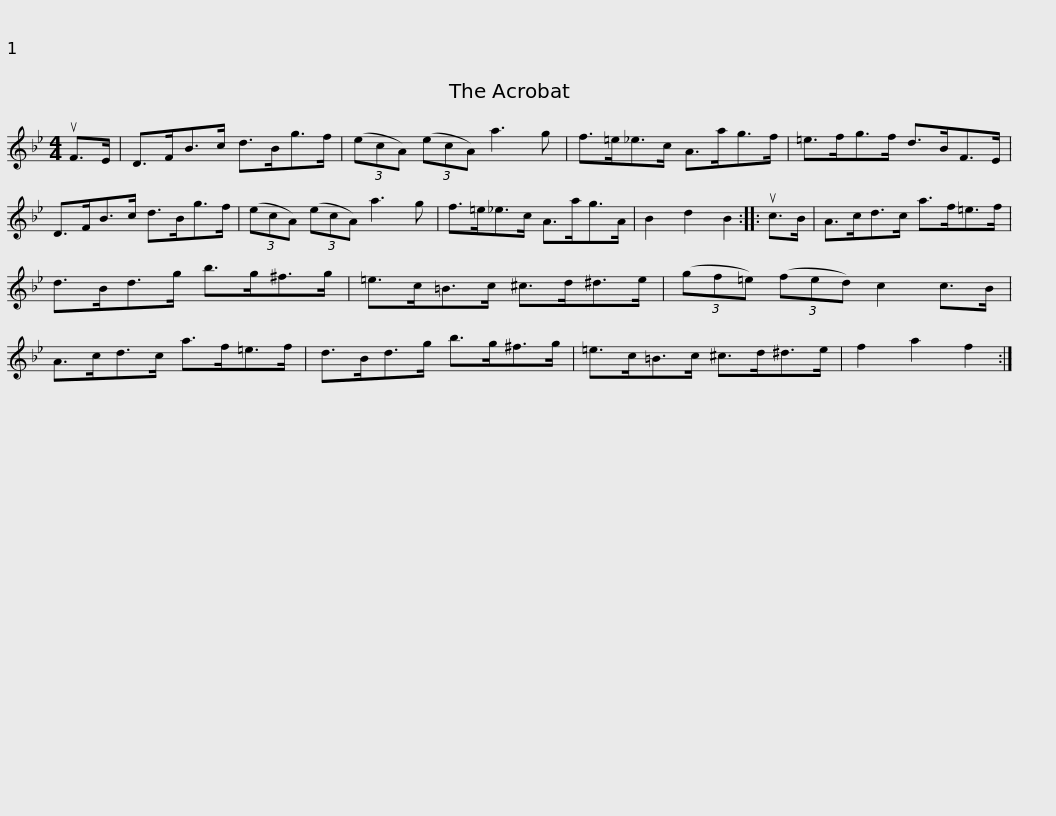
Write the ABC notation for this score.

X:1
L:1/8
M:4/4
I:linebreak $
K:Gmin
V:1 treble
V:1
 uF>E | D>FB>c d>Bg>f | (3(ecA) (3(ecA) a3 g | f>=e_e>c A>ag>f | =e>fg>f d>BF>E |$ %5
 D>FB>c d>Bg>f | (3(ecA) (3(ecA) a3 g | f>=e_e>c A>ag>A | B2 d2 B2 :: uc>B |$ %10
 A>cd>c a>f=e>f | d>Bd>g b>g^f>g | =e>c=B>c ^c>d^d>e | (3(gf=e) (3(fed) c2 c>B |$ A>cd>c a>f=e>f | %15
 d>Bd>g b>g^f>g | =e>c=B>c ^c>d^d>e | f2 a2 f2 :| %18
